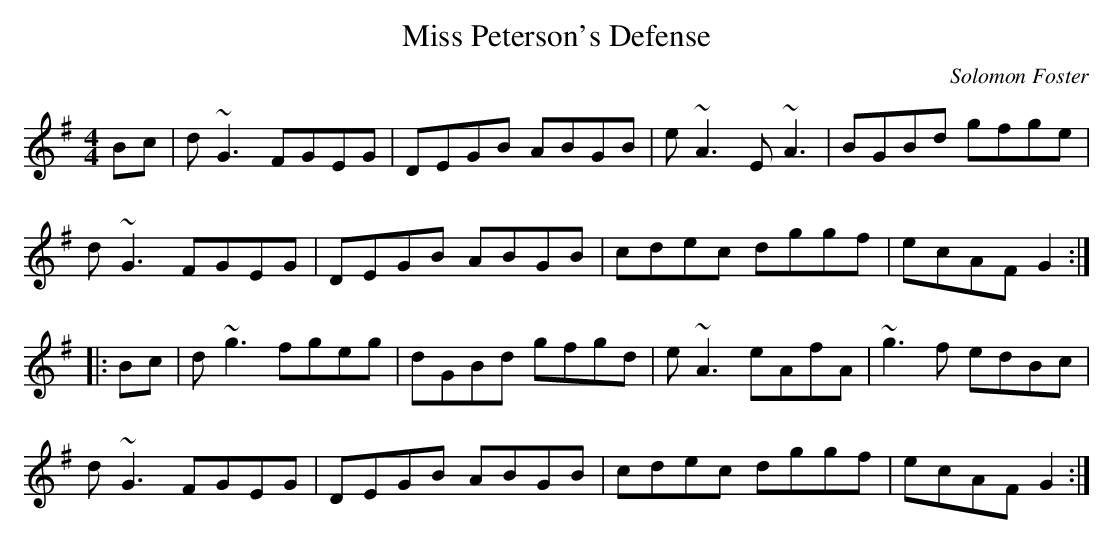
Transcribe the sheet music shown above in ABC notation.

X:1
T:Miss Peterson's Defense
M:4/4
L:1/8
C:Solomon Foster
K:G
Bc|d~G3 FGEG|DEGB ABGB|e~A3 E~A3|BGBd gfge|
d~G3 FGEG|DEGB ABGB|cdec dggf|ecAF G2::
Bc|d~g3 fgeg|dGBd gfgd|e~A3 eAfA|~g3f edBc|
d~G3 FGEG|DEGB ABGB|cdec dggf|ecAF G2:|
